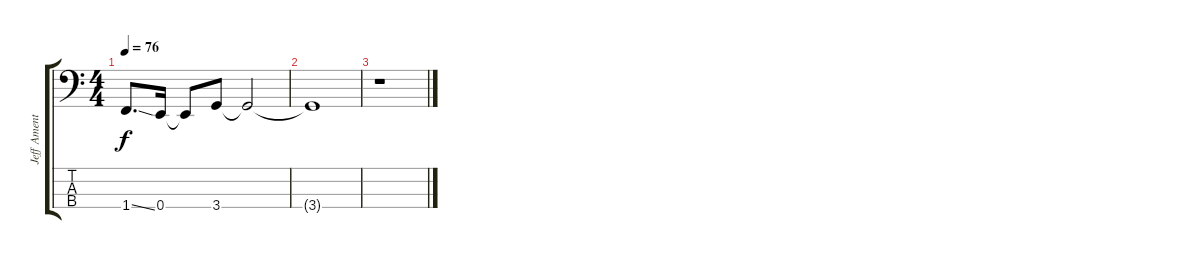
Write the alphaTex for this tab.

\track ("Jeff Ament" "Jeff Ament") {instrument electricbassfinger}
\staff {score tabs}
\tuning (G2 D2 A1 E1) {hide}
\ts (4 4)
\tempo 76
\clef f4
\ks c
1.4{ss}.8{d dy f} 0.4.16 0.4{t}.8 3.4.8 3.4{t}.2 |
3.4{t}.1 |
r.1
